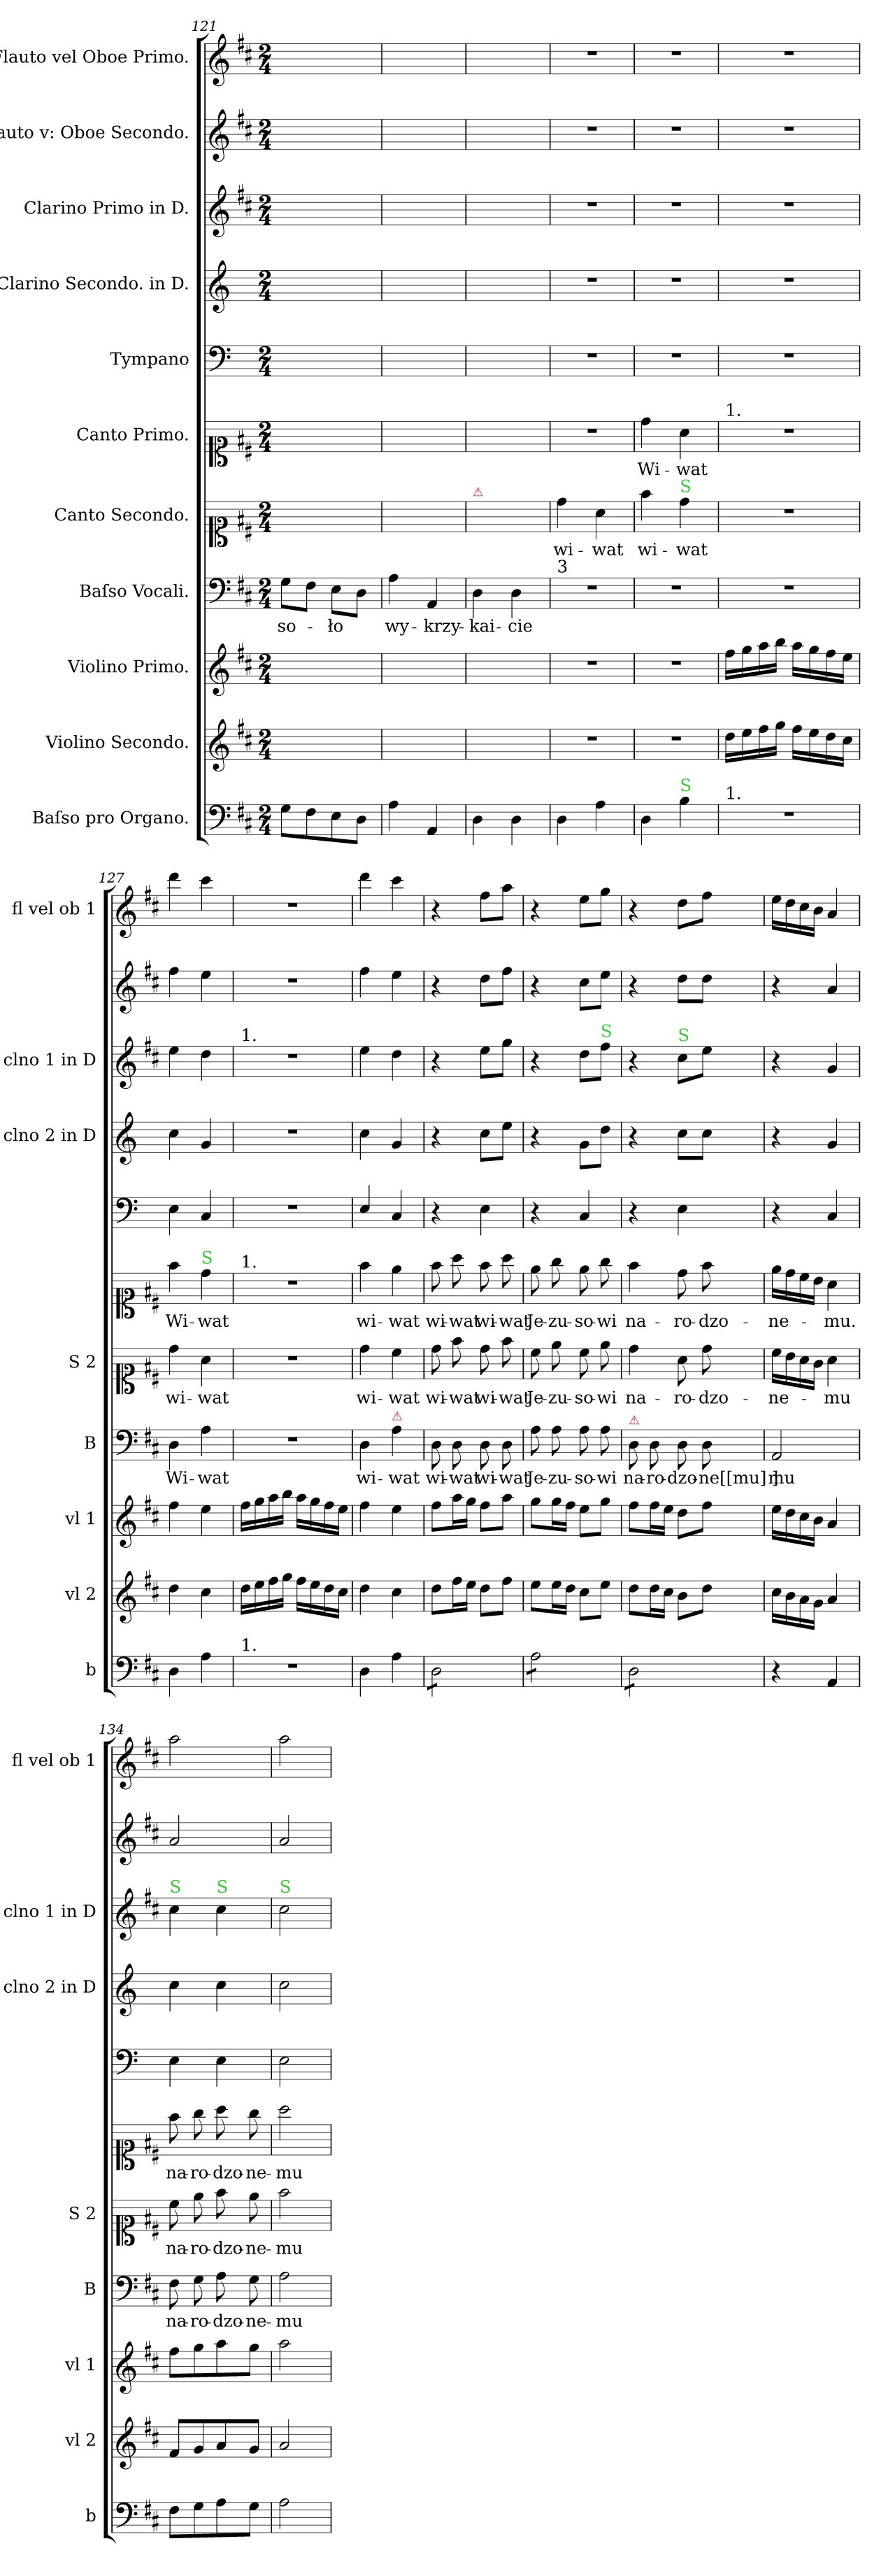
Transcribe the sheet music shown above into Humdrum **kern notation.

**kern	**kern	**kern	**kern	**text	**kern	**text	**kern	**text	**kern	**kern	**kern	**kern	**kern
*part11	*part10	*part9	*part8	*part8	*part7	*part7	*part6	*part6	*part5	*part4	*part3	*part2	*part1
*staff11	*staff10	*staff9	*staff8	*staff8	*staff7	*staff7	*staff6	*staff6	*staff5	*staff4	*staff3	*staff2	*staff1
*I"Baſso pro Organo.	*I"Violino Secondo.	*I"Violino Primo.	*I"Baſso Vocali.	*	*I"Canto Secondo.	*	*I"Canto Primo.	*	*I"Tympano	*I"Clarino Secondo. in D.	*I"Clarino Primo in D.	*I"Flauto v: Oboe Secondo.	*I"Flauto vel Oboe Primo.
*I'b	*I'vl 2	*I'vl 1	*I'B	*	*I'S 2	*	*	*	*	*I'clno 2 in D	*I'clno 1 in D	*	*I'fl vel ob 1
*clefF4	*clefG2	*clefG2	*clefF4	*	*clefC1	*	*clefC1	*	*clefF4	*clefG2	*clefG2	*clefG2	*clefG2
*	*	*	*	*	*	*	*	*	*ITrd6c10	*ITrd-1c-2	*ITrd-1c-2	*	*
*k[f#c#]	*k[f#c#]	*k[f#c#]	*k[f#c#]	*	*k[f#c#]	*	*k[f#c#]	*	*k[f#c#]	*k[f#c#]	*k[f#c#g#d#]	*k[f#c#]	*k[f#c#]
*D:	*D:	*D:	*D:	*	*D:	*	*D:	*	*D:	*D:	*	*D:	*D:
*M2/4	*M2/4	*M2/4	*M2/4	*	*M2/4	*	*M2/4	*	*M2/4	*M2/4	*M2/4	*M2/4	*M2/4
=121	=121	=121	=121	=121	=121	=121	=121	=121	=121	=121	=121	=121	=121
8G\L	2ryy	2ryy	8G\L	-so-	2ryy	.	2ryy	.	2ryy	2ryy	2ryy	2ryy	2ryy
8F#\	.	.	8F#\J	.	.	.	.	.	.	.	.	.	.
8E\	.	.	8E\L	-ło	.	.	.	.	.	.	.	.	.
8D\J	.	.	8D\J	.	.	.	.	.	.	.	.	.	.
=122	=122	=122	=122	=122	=122	=122	=122	=122	=122	=122	=122	=122	=122
4A\	2ryy	2ryy	4A\	wy-	2ryy	.	2ryy	.	2ryy	2ryy	2ryy	2ryy	2ryy
4AA/	.	.	4AA/	-krzy-	.	.	.	.	.	.	.	.	.
=123	=123	=123	=123	=123	=123	=123	=123	=123	=123	=123	=123	=123	=123
!	!	!	!	!	!LO:TX:a:color=crimson:t=⚠	!	!	!	!	!	!	!	!
4D\	2ryy	2ryy	4D\	-kai-	2ryy	.	2ryy	.	2ryy	2ryy	2ryy	2ryy	2ryy
4D\	.	.	4D\	-cie	.	.	.	.	.	.	.	.	.
=124	=124	=124	=124	=124	=124	=124	=124	=124	=124	=124	=124	=124	=124
!	!	!	!LO:TX:a:t=3	!	!	!	!	!	!	!	!	!	!
!	!	!	!	!	!	!	!	!	!	!	!LO:N:vis=0	!	!
4D\	2r	2r	2r	.	4dd\	wi-	2r	.	2r	2r	2r	2r	2r
4A\	.	.	.	.	4a\	-wat	.	.	.	.	.	.	.
=125	=125	=125	=125	=125	=125	=125	=125	=125	=125	=125	=125	=125	=125
!	!	!	!	!	!	!LO:LY:i	!	!	!	!	!	!	!
4D\	2r	2r	2r	.	4ff#\	wi-	4dd\	Wi-	2r	2r	2r	2r	2r
!	!	!	!	!	!LO:TX:a:color=limegreen:t=S	!	!	!	!	!	!	!	!
!LO:TX:a:color=limegreen:t=S	!	!	!	!	!	!	!	!	!	!	!	!	!
!	!	!	!	!	!	!LO:LY:i	!	!	!	!	!	!	!
4B\	.	.	.	.	4dd\	-wat	4a\	-wat	.	.	.	.	.
=126	=126	=126	=126	=126	=126	=126	=126	=126	=126	=126	=126	=126	=126
!	!	!	!	!	!	!	!LO:TX:a:t=1.	!	!	!	!	!	!
!LO:TX:a:t=1.	!	!	!	!	!	!	!	!	!	!	!	!	!
2r	16dd\LL	16ff#\LL	2r	.	2r	.	2r	.	2r	2r	2r	2r	2r
.	16ee\	16gg\	.	.	.	.	.	.	.	.	.	.	.
.	16ff#\	16aa\	.	.	.	.	.	.	.	.	.	.	.
.	16gg\JJ	16bb\JJ	.	.	.	.	.	.	.	.	.	.	.
.	16ff#\LL	16aa\LL	.	.	.	.	.	.	.	.	.	.	.
.	16ee\	16gg\	.	.	.	.	.	.	.	.	.	.	.
.	16dd\	16ff#\	.	.	.	.	.	.	.	.	.	.	.
.	16cc#\JJ	16ee\JJ	.	.	.	.	.	.	.	.	.	.	.
=127	=127	=127	=127	=127	=127	=127	=127	=127	=127	=127	=127	=127	=127
!	!	!	!	!	!	!LO:LY:i	!	!	!	!	!	!	!
4D\	4dd\	4ff#\	4D\	Wi-	4dd\	wi-	4ff#\	Wi-	4FF#\	4dd\	4ff#\	4ff#\	4ddd\
!	!	!	!	!	!	!	!LO:TX:a:color=limegreen:t=S	!	!	!	!	!	!
!	!	!	!	!	!	!LO:LY:i	!	!	!	!	!	!	!
4A\	4cc#\	4ee\	4A\	-wat	4a\	-wat	4dd\	-wat	4DD/	4a/	4ee\	4ee\	4ccc#\
=128	=128	=128	=128	=128	=128	=128	=128	=128	=128	=128	=128	=128	=128
!	!	!	!	!	!	!	!	!	!	!	!LO:TX:a:t=1.	!	!
!	!	!	!	!	!	!	!LO:TX:a:t=1.	!	!	!	!	!	!
!LO:TX:a:t=1.	!	!	!	!	!	!	!	!	!	!	!	!	!
2r	16dd\LL	16ff#\LL	2r	.	2r	.	2r	.	2r	2r	2r	2r	2r
.	16ee\	16gg\	.	.	.	.	.	.	.	.	.	.	.
.	16ff#\	16aa\	.	.	.	.	.	.	.	.	.	.	.
.	16gg\JJ	16bb\JJ	.	.	.	.	.	.	.	.	.	.	.
.	16ff#\LL	16aa\LL	.	.	.	.	.	.	.	.	.	.	.
.	16ee\	16gg\	.	.	.	.	.	.	.	.	.	.	.
.	16dd\	16ff#\	.	.	.	.	.	.	.	.	.	.	.
.	16cc#\JJ	16ee\JJ	.	.	.	.	.	.	.	.	.	.	.
=129	=129	=129	=129	=129	=129	=129	=129	=129	=129	=129	=129	=129	=129
!	!	!	!	!	!	!LO:LY:i	!	!	!	!	!	!	!
4D\	4dd\	4ff#\	4D\	wi-	4dd\	wi-	4ff#\	wi-	4FF#/	4dd\	4ff#\	4ff#\	4ddd\
!	!	!	!LO:TX:a:color=crimson:t=⚠	!	!	!	!	!	!	!	!	!	!
!	!	!	!	!	!	!LO:LY:i	!	!	!	!	!	!	!
4A\	4cc#\	4ee\	4A\	-wat	4cc#\	-wat	4ee\	-wat	4DD/	4a/	4ee\	4ee\	4ccc#\
=130	=130	=130	=130	=130	=130	=130	=130	=130	=130	=130	=130	=130	=130
!	!	!	!	!	!	!LO:LY:i	!	!LO:LY:i	!	!	!	!	!
*tremolo	*	*	*	*	*	*	*	*	*	*	*	*	*
8D\L	8dd\L	8ff#\L	8D\	wi-	8dd\	wi-	8ff#\	wi-	4r	4r	4r	4r	4r
!	!	!	!	!	!	!LO:LY:i	!	!LO:LY:i	!	!	!	!	!
8D\	16ff#\L	16aa\L	8D\	-wat	8ff#\	-wat	8aa\	-wat	.	.	.	.	.
.	16ee\JJ	16gg\JJ	.	.	.	.	.	.	.	.	.	.	.
!	!	!	!	!LO:LY:i	!	!LO:LY:i	!	!LO:LY:i	!	!	!	!	!
8D\	8dd\L	8ff#\L	8D\	wi-	8dd\	wi-	8ff#\	wi-	4FF#\	8dd\L	8ff#\L	8dd\L	8ff#\L
!	!	!	!	!LO:LY:i	!	!LO:LY:i	!	!LO:LY:i	!	!	!	!	!
8D\J	8ff#\J	8aa\J	8D\	-wat	8ff#\	-wat	8aa\	-wat	.	8ff#\J	8aa\J	8ff#\J	8aa\J
=131	=131	=131	=131	=131	=131	=131	=131	=131	=131	=131	=131	=131	=131
8A\L	8ee\L	8gg\L	8A\	Je-	8cc#\	Je-	8ee\	Je-	4r	4r	4r	4r	4r
8A\	16ee\L	16gg\L	8A\	-zu-	8ee\	-zu-	8gg\	-zu-	.	.	.	.	.
.	16dd\JJ	16ff#\JJ	.	.	.	.	.	.	.	.	.	.	.
8A\	8cc#\L	8ee\L	8A\	-so-	8cc#\	-so-	8ee\	-so-	4DD/	8a\L	8ee\L	8cc#\L	8ee\L
!	!	!	!	!	!	!	!	!	!	!	!LO:TX:a:color=limegreen:t=S	!	!
8A\J	8ee\J	8gg\J	8A\	-wi	8ee\	-wi	8gg\	-wi	.	8ee\J	8gg#\J	8ee\J	8gg\J
=132	=132	=132	=132	=132	=132	=132	=132	=132	=132	=132	=132	=132	=132
!	!	!	!LO:TX:a:color=crimson:t=⚠	!	!	!	!	!	!	!	!	!	!
8D\L	8dd\L	8ff#\L	8D\	na-	4dd\	na-	4ff#\	na-	4r	4r	4r	4r	4r
8D\	16dd\L	16ff#\L	8D\	-ro-	.	.	.	.	.	.	.	.	.
.	16cc#\JJ	16ee\JJ	.	.	.	.	.	.	.	.	.	.	.
!	!	!	!	!	!	!	!	!	!	!	!LO:TX:a:color=limegreen:t=S	!	!
8D\	8b\L	8dd\L	8D\	-dzo-	8a\	-ro-	8dd\	-ro-	4FF#\	8dd\L	8dd#\L	8dd\L	8dd\L
8D\J	8dd\J	8ff#\J	8D\	-ne[[mu]]	8dd\	-dzo-	8ff#\	-dzo-	.	8dd\J	8ff#\J	8dd\J	8ff#\J
*Xtremolo	*	*	*	*	*	*	*	*	*	*	*	*	*
=133	=133	=133	=133	=133	=133	=133	=133	=133	=133	=133	=133	=133	=133
4r	16cc#\LL	16ee\LL	2AA/	mu	16cc#\LL	-ne-	16ee\LL	-ne-	4r	4r	4r	4r	16ee\LL
.	16b\	16dd\	.	.	16b\	.	16dd\	.	.	.	.	.	16dd\
.	16a\	16cc#\	.	.	16a\	.	16cc#\	.	.	.	.	.	16cc#\
.	16g\JJ	16b\JJ	.	.	16g\JJ	.	16b\JJ	.	.	.	.	.	16b\JJ
4AA/	4a/	4a/	.	.	4a\	-mu	4a\	-mu.	4DD/	4a/	4a/	4a/	4a/
=134	=134	=134	=134	=134	=134	=134	=134	=134	=134	=134	=134	=134	=134
!	!	!	!	!	!	!	!	!	!	!	!LO:TX:a:color=limegreen:t=S	!	!
8F#\L	8f#/L	8ff#\L	8F#\	na-	8cc#\	na-	8ff#\	na-	4FF#\	4dd\	4dd#\	2a/	2aa\
8G\	8g/	8gg\	8G\	-ro-	8ee\	-ro-	8gg\	-ro-	.	.	.	.	.
!	!	!	!	!	!	!	!	!	!	!	!LO:TX:a:color=limegreen:t=S	!	!
8A\	8a/	8aa\	8A\	-dzo-	8ff#\	-dzo-	8aa\	-dzo-	4FF#\	4dd\	4dd#\	.	.
8G\J	8g/J	8gg\J	8G\	-ne-	8ee\	-ne-	8gg\	-ne-	.	.	.	.	.
=135	=135	=135	=135	=135	=135	=135	=135	=135	=135	=135	=135	=135	=135
!	!	!	!	!	!	!	!	!	!	!	!LO:TX:a:color=limegreen:t=S	!	!
2A\	2a/	2aa\	2A\	-mu	2ff#\	-mu	2aa\	-mu	2FF#\	2dd\	2dd#\	2a/	2aa\
=	=	=	=	=	=	=	=	=	=	=	=	=	=
*-	*-	*-	*-	*-	*-	*-	*-	*-	*-	*-	*-	*-	*-
